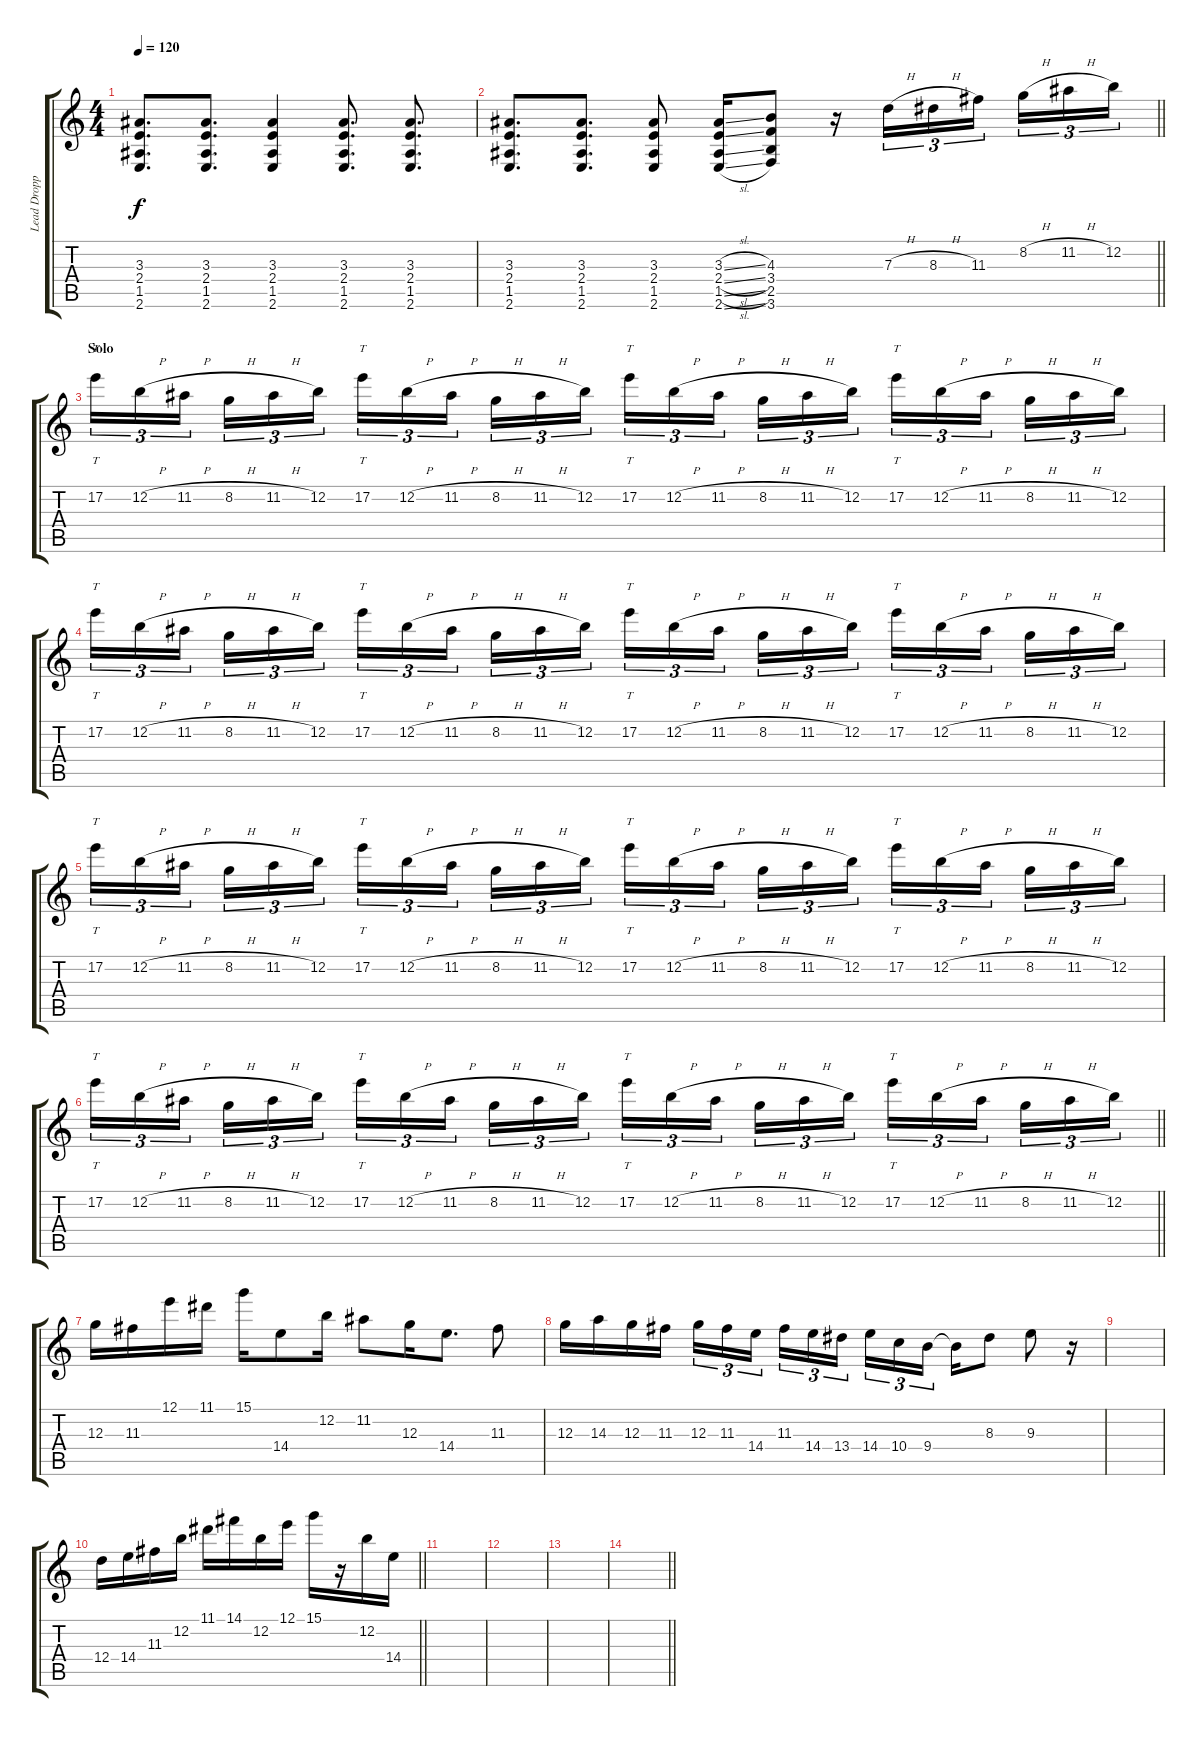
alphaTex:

\track ("Lead Dropped D " "Lead Dropp") {instrument distortionguitar}
\staff {score tabs}
\tuning (E4 B3 G3 D3 A2 D2) {hide}
\ts (4 4)
\tempo 120
\clef g2
\ks c
(3.3 2.4 1.5 2.6).8{d dy f} (3.3 2.4 1.5 2.6).8{d} (3.3 2.4 1.5 2.6).4 (3.3 2.4 1.5 2.6).8{d} (3.3 2.4 1.5 2.6).8{d} |
\barLineRight lightlight
(3.3 2.4 1.5 2.6).8{d} (3.3 2.4 1.5 2.6).8{d} (3.3 2.4 1.5 2.6).8 (3.3{sl} 2.4{sl} 1.5{sl} 2.6{sl}).16 (4.3 3.4 2.5 3.6).8 r.16{balance 8} 7.3{h}.16{tu (3 2)} 8.3{h}.16{tu (3 2)} 11.3.16{tu (3 2) beam splitsecondary} 8.2{h}.16{tu (3 2)} 11.2{h}.16{tu (3 2)} 12.2.16{tu (3 2)} |
\section ("" "Solo")
17.2.16{tt tu (3 2)} 12.2{h}.16{tu (3 2)} 11.2{h}.16{tu (3 2) beam splitsecondary} 8.2{h}.16{tu (3 2)} 11.2{h}.16{tu (3 2)} 12.2.16{tu (3 2)} 17.2.16{tt tu (3 2)} 12.2{h}.16{tu (3 2)} 11.2{h}.16{tu (3 2) beam splitsecondary} 8.2{h}.16{tu (3 2)} 11.2{h}.16{tu (3 2)} 12.2.16{tu (3 2)} 17.2.16{tt tu (3 2)} 12.2{h}.16{tu (3 2)} 11.2{h}.16{tu (3 2) beam splitsecondary} 8.2{h}.16{tu (3 2)} 11.2{h}.16{tu (3 2)} 12.2.16{tu (3 2)} 17.2.16{tt tu (3 2)} 12.2{h}.16{tu (3 2)} 11.2{h}.16{tu (3 2) beam splitsecondary} 8.2{h}.16{tu (3 2)} 11.2{h}.16{tu (3 2)} 12.2.16{tu (3 2)} |
17.2.16{tt tu (3 2)} 12.2{h}.16{tu (3 2)} 11.2{h}.16{tu (3 2) beam splitsecondary} 8.2{h}.16{tu (3 2)} 11.2{h}.16{tu (3 2)} 12.2.16{tu (3 2)} 17.2.16{tt tu (3 2)} 12.2{h}.16{tu (3 2)} 11.2{h}.16{tu (3 2) beam splitsecondary} 8.2{h}.16{tu (3 2)} 11.2{h}.16{tu (3 2)} 12.2.16{tu (3 2)} 17.2.16{tt tu (3 2)} 12.2{h}.16{tu (3 2)} 11.2{h}.16{tu (3 2) beam splitsecondary} 8.2{h}.16{tu (3 2)} 11.2{h}.16{tu (3 2)} 12.2.16{tu (3 2)} 17.2.16{tt tu (3 2)} 12.2{h}.16{tu (3 2)} 11.2{h}.16{tu (3 2) beam splitsecondary} 8.2{h}.16{tu (3 2)} 11.2{h}.16{tu (3 2)} 12.2.16{tu (3 2)} |
17.2.16{tt tu (3 2)} 12.2{h}.16{tu (3 2)} 11.2{h}.16{tu (3 2) beam splitsecondary} 8.2{h}.16{tu (3 2)} 11.2{h}.16{tu (3 2)} 12.2.16{tu (3 2)} 17.2.16{tt tu (3 2)} 12.2{h}.16{tu (3 2)} 11.2{h}.16{tu (3 2) beam splitsecondary} 8.2{h}.16{tu (3 2)} 11.2{h}.16{tu (3 2)} 12.2.16{tu (3 2)} 17.2.16{tt tu (3 2)} 12.2{h}.16{tu (3 2)} 11.2{h}.16{tu (3 2) beam splitsecondary} 8.2{h}.16{tu (3 2)} 11.2{h}.16{tu (3 2)} 12.2.16{tu (3 2)} 17.2.16{tt tu (3 2)} 12.2{h}.16{tu (3 2)} 11.2{h}.16{tu (3 2) beam splitsecondary} 8.2{h}.16{tu (3 2)} 11.2{h}.16{tu (3 2)} 12.2.16{tu (3 2)} |
\barLineRight lightlight
17.2.16{tt tu (3 2)} 12.2{h}.16{tu (3 2)} 11.2{h}.16{tu (3 2) beam splitsecondary} 8.2{h}.16{tu (3 2)} 11.2{h}.16{tu (3 2)} 12.2.16{tu (3 2)} 17.2.16{tt tu (3 2)} 12.2{h}.16{tu (3 2)} 11.2{h}.16{tu (3 2) beam splitsecondary} 8.2{h}.16{tu (3 2)} 11.2{h}.16{tu (3 2)} 12.2.16{tu (3 2)} 17.2.16{tt tu (3 2)} 12.2{h}.16{tu (3 2)} 11.2{h}.16{tu (3 2) beam splitsecondary} 8.2{h}.16{tu (3 2)} 11.2{h}.16{tu (3 2)} 12.2.16{tu (3 2)} 17.2.16{tt tu (3 2)} 12.2{h}.16{tu (3 2)} 11.2{h}.16{tu (3 2) beam splitsecondary} 8.2{h}.16{tu (3 2)} 11.2{h}.16{tu (3 2)} 12.2.16{tu (3 2)} |
12.3.16 11.3.16 12.1.16 11.1.16 15.1.16 14.4.8 12.2.16 11.2.8 12.3.16 14.4.8{d} 11.3.8 |
12.3.16 14.3.16 12.3.16 11.3.16 12.3.16{tu (3 2)} 11.3.16{tu (3 2)} 14.4.16{tu (3 2) beam splitsecondary} 11.3.16{tu (3 2)} 14.4.16{tu (3 2)} 13.4.16{tu (3 2)} 14.4.16{tu (3 2)} 10.4.16{tu (3 2)} 9.4.16{tu (3 2) beam splitsecondary} 9.4{t}.16 8.3.8 9.3.8 r.16 |
|
\barLineRight lightlight
12.4.16 14.4.16 11.3.16 12.2.16 11.1.16 14.1.16 12.2.16 12.1.16 15.1.16 r.16 12.2.16 14.4.16 |
\section ("" "")
|
|
|
\barLineRight lightlight
